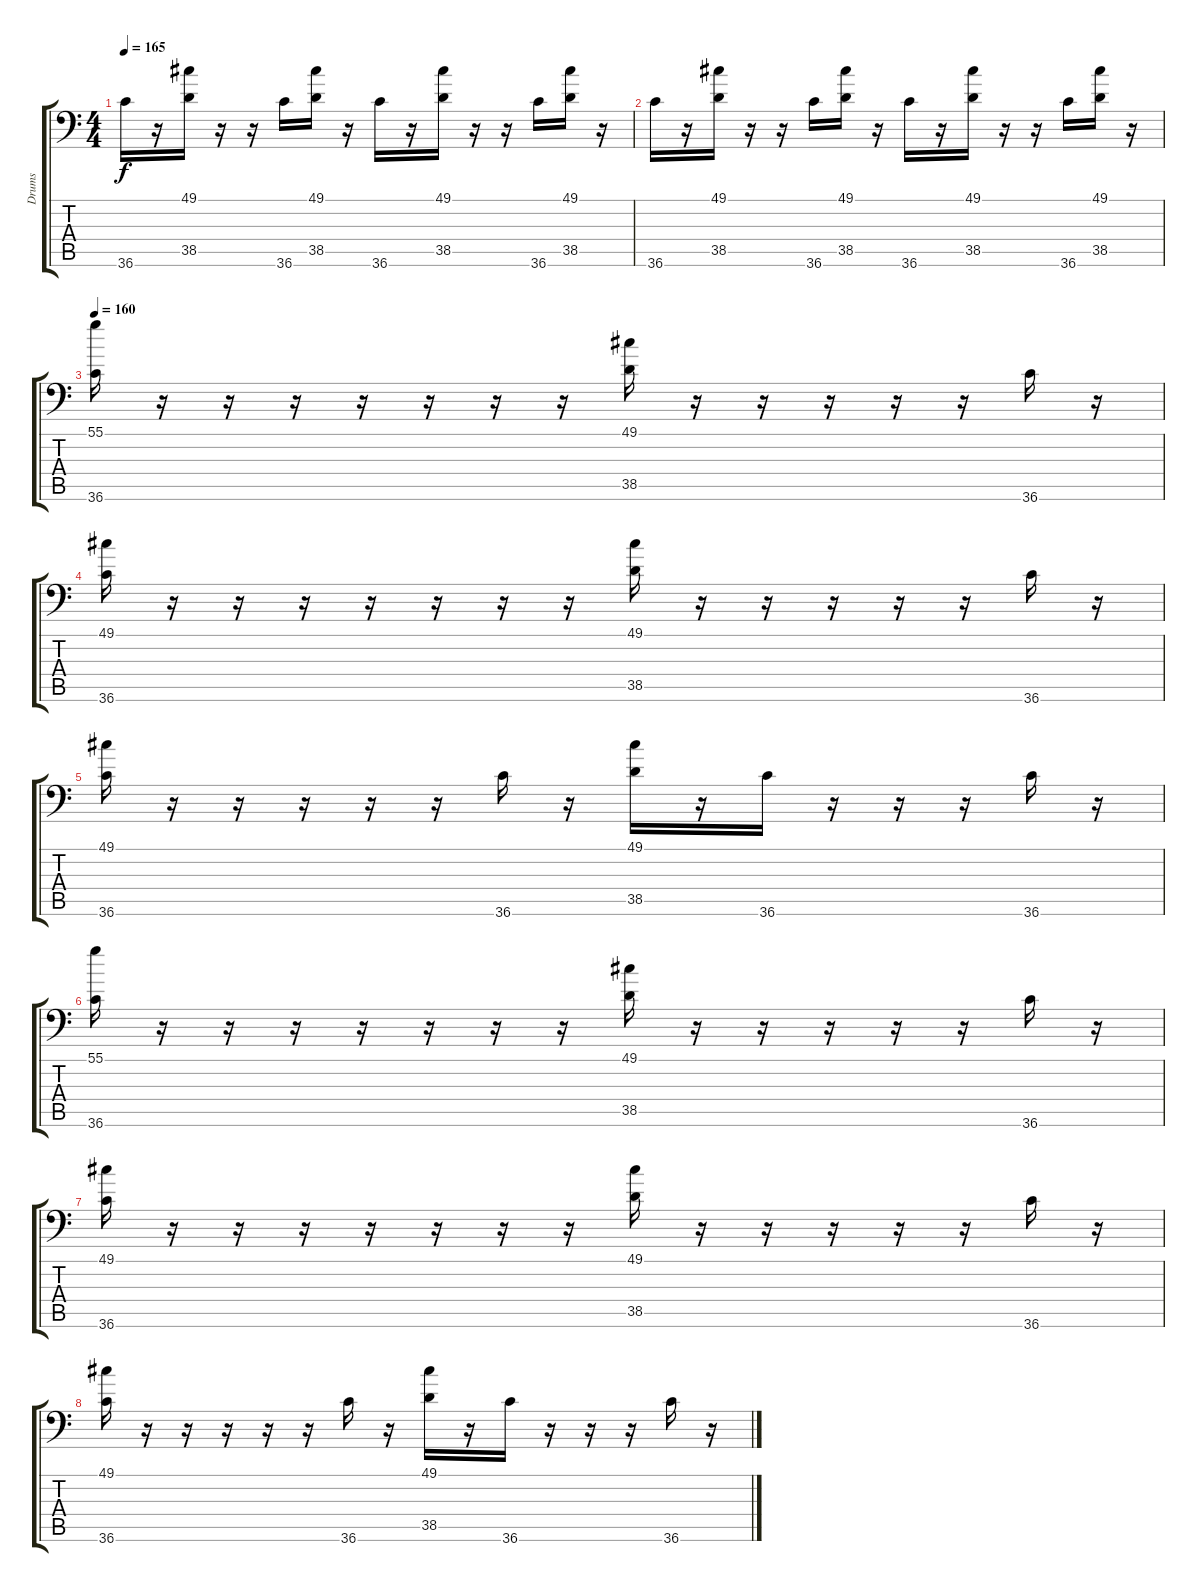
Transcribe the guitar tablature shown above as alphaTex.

\track ("Drums" "Drums") {instrument acousticgrandpiano}
\staff {score tabs}
\tuning (C-1 C-1 C-1 C-1 C-1 C-1) {hide}
\ts (4 4)
\tempo 165
\clef f4
\ks c
36.6.16{dy f} r.16 (49.1 38.5).16 r.16 r.16 36.6.16 (49.1 38.5).16 r.16 36.6.16 r.16 (49.1 38.5).16 r.16 r.16 36.6.16 (49.1 38.5).16 r.16 |
36.6.16 r.16 (49.1 38.5).16 r.16 r.16 36.6.16 (49.1 38.5).16 r.16 36.6.16 r.16 (49.1 38.5).16 r.16 r.16 36.6.16 (49.1 38.5).16 r.16 |
\tempo 160
(55.1 36.6).16 r.16 r.16 r.16 r.16 r.16 r.16 r.16 (49.1 38.5).16 r.16 r.16 r.16 r.16 r.16 36.6.16 r.16 |
(49.1 36.6).16 r.16 r.16 r.16 r.16 r.16 r.16 r.16 (49.1 38.5).16 r.16 r.16 r.16 r.16 r.16 36.6.16 r.16 |
(49.1 36.6).16 r.16 r.16 r.16 r.16 r.16 36.6.16 r.16 (49.1 38.5).16 r.16 36.6.16 r.16 r.16 r.16 36.6.16 r.16 |
(55.1 36.6).16 r.16 r.16 r.16 r.16 r.16 r.16 r.16 (49.1 38.5).16 r.16 r.16 r.16 r.16 r.16 36.6.16 r.16 |
(49.1 36.6).16 r.16 r.16 r.16 r.16 r.16 r.16 r.16 (49.1 38.5).16 r.16 r.16 r.16 r.16 r.16 36.6.16 r.16 |
(49.1 36.6).16 r.16 r.16 r.16 r.16 r.16 36.6.16 r.16 (49.1 38.5).16 r.16 36.6.16 r.16 r.16 r.16 36.6.16 r.16
